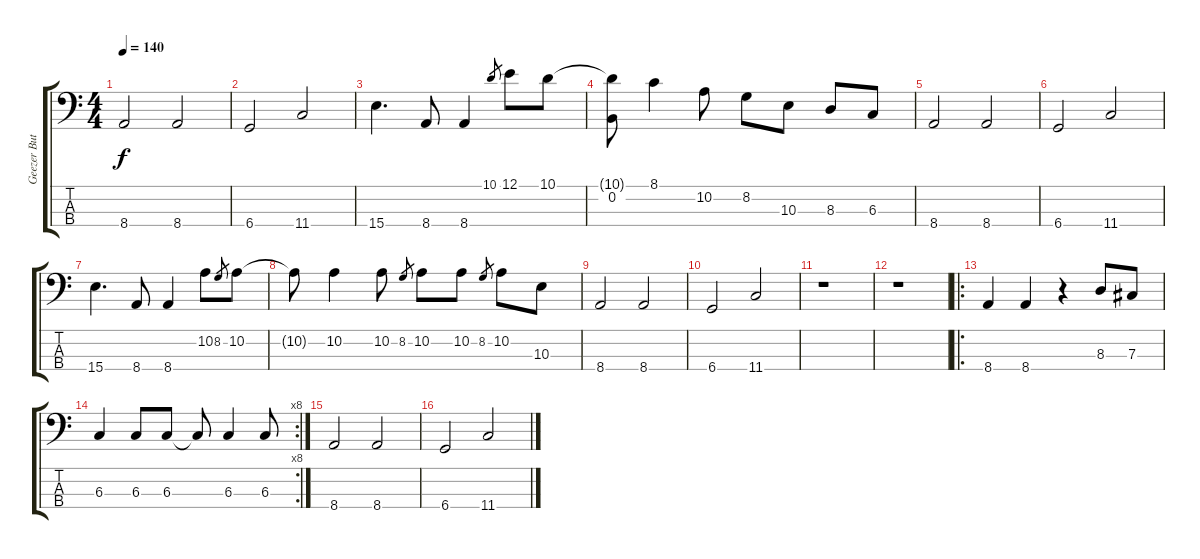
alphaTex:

\track ("Geezer Butler" "Geezer But") {instrument electricbassfinger}
\staff {score tabs}
\tuning (E2 B1 Gb1 Db1) {hide}
\ts (4 4)
\tempo 140
\clef f4
\ks c
8.4.2{dy f} 8.4.2 |
6.4.2 11.4.2 |
15.4.4{d} 8.4.8 8.4.4 10.1.8{gr} 12.1.8 10.1.8 |
(10.1{t} 0.2).8 8.1.4 10.2.8 8.2.8 10.3.8 8.3.8 6.3.8 |
8.4.2 8.4.2 |
6.4.2 11.4.2 |
15.4.4{d} 8.4.8 8.4.4 10.2.8 8.2.8{gr} 10.2.8 |
10.2{t}.8 10.2.4 10.2.8 8.2.8{gr} 10.2.8 10.2.8 8.2.8{gr} 10.2.8 10.3.8 |
8.4.2 8.4.2 |
6.4.2 11.4.2 |
r.1 |
r.1 |
\ro
8.4.4 8.4.4 r.4 8.3.8 7.3.8 |
\rc 8
6.3.4 6.3.8 6.3.8 6.3{t}.8 6.3.4 6.3.8 |
8.4.2 8.4.2 |
6.4.2 11.4.2
